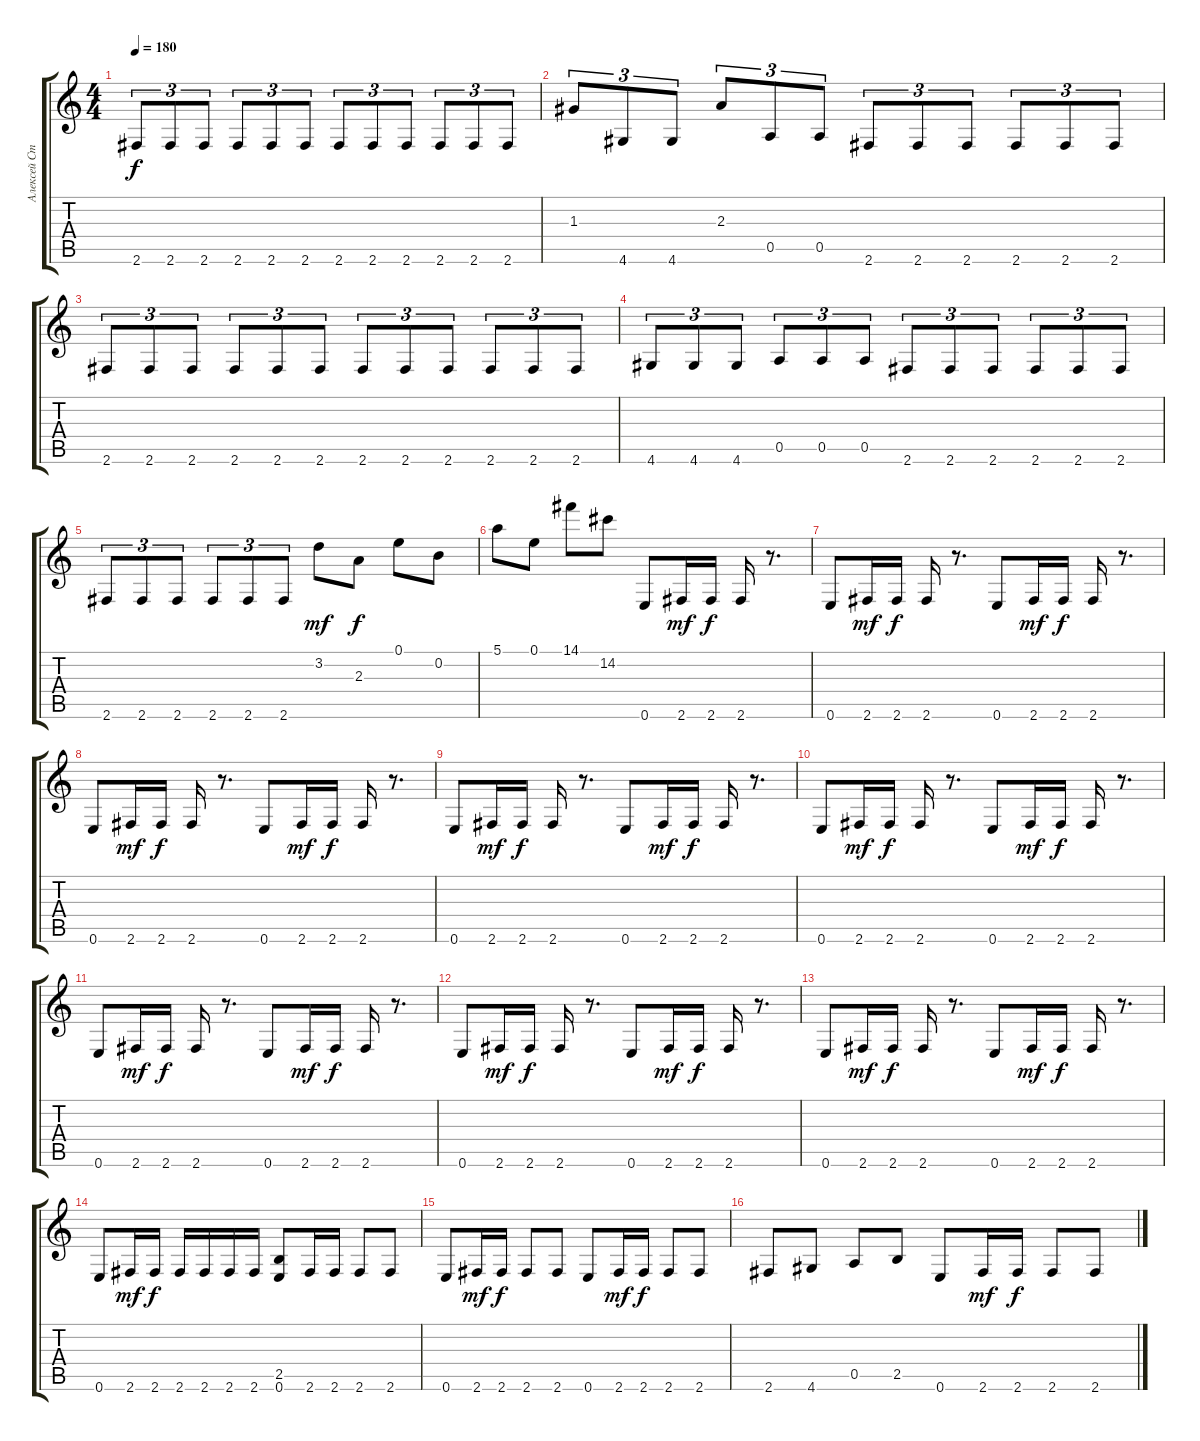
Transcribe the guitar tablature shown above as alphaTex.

\track ("Алексей Страйк" "Алексей Ст") {instrument distortionguitar}
\staff {score tabs}
\tuning (E4 B3 G3 D3 A2 E2) {hide}
\ts (4 4)
\tempo 180
\clef g2
\ks c
2.6.8{tu (3 2) dy f} 2.6.8{tu (3 2)} 2.6.8{tu (3 2)} 2.6.8{tu (3 2)} 2.6.8{tu (3 2)} 2.6.8{tu (3 2)} 2.6.8{tu (3 2)} 2.6.8{tu (3 2)} 2.6.8{tu (3 2)} 2.6.8{tu (3 2)} 2.6.8{tu (3 2)} 2.6.8{tu (3 2)} |
1.3.8{tu (3 2)} 4.6.8{tu (3 2)} 4.6.8{tu (3 2)} 2.3.8{tu (3 2)} 0.5.8{tu (3 2)} 0.5.8{tu (3 2)} 2.6.8{tu (3 2)} 2.6.8{tu (3 2)} 2.6.8{tu (3 2)} 2.6.8{tu (3 2)} 2.6.8{tu (3 2)} 2.6.8{tu (3 2)} |
2.6.8{tu (3 2)} 2.6.8{tu (3 2)} 2.6.8{tu (3 2)} 2.6.8{tu (3 2)} 2.6.8{tu (3 2)} 2.6.8{tu (3 2)} 2.6.8{tu (3 2)} 2.6.8{tu (3 2)} 2.6.8{tu (3 2)} 2.6.8{tu (3 2)} 2.6.8{tu (3 2)} 2.6.8{tu (3 2)} |
4.6.8{tu (3 2)} 4.6.8{tu (3 2)} 4.6.8{tu (3 2)} 0.5.8{tu (3 2)} 0.5.8{tu (3 2)} 0.5.8{tu (3 2)} 2.6.8{tu (3 2)} 2.6.8{tu (3 2)} 2.6.8{tu (3 2)} 2.6.8{tu (3 2)} 2.6.8{tu (3 2)} 2.6.8{tu (3 2)} |
2.6.8{tu (3 2)} 2.6.8{tu (3 2)} 2.6.8{tu (3 2)} 2.6.8{tu (3 2)} 2.6.8{tu (3 2)} 2.6.8{tu (3 2)} 3.2.8{dy mf} 2.3.8{dy f} 0.1.8 0.2.8 |
5.1.8 0.1.8 14.1.8 14.2.8 0.6.8 2.6.16{dy mf} 2.6.16{dy f} 2.6.16 r.8{d} |
0.6.8 2.6.16{dy mf} 2.6.16{dy f} 2.6.16 r.8{d} 0.6.8 2.6.16{dy mf} 2.6.16{dy f} 2.6.16 r.8{d} |
0.6.8 2.6.16{dy mf} 2.6.16{dy f} 2.6.16 r.8{d} 0.6.8 2.6.16{dy mf} 2.6.16{dy f} 2.6.16 r.8{d} |
0.6.8 2.6.16{dy mf} 2.6.16{dy f} 2.6.16 r.8{d} 0.6.8 2.6.16{dy mf} 2.6.16{dy f} 2.6.16 r.8{d} |
0.6.8 2.6.16{dy mf} 2.6.16{dy f} 2.6.16 r.8{d} 0.6.8 2.6.16{dy mf} 2.6.16{dy f} 2.6.16 r.8{d} |
0.6.8 2.6.16{dy mf} 2.6.16{dy f} 2.6.16 r.8{d} 0.6.8 2.6.16{dy mf} 2.6.16{dy f} 2.6.16 r.8{d} |
0.6.8 2.6.16{dy mf} 2.6.16{dy f} 2.6.16 r.8{d} 0.6.8 2.6.16{dy mf} 2.6.16{dy f} 2.6.16 r.8{d} |
0.6.8 2.6.16{dy mf} 2.6.16{dy f} 2.6.16 r.8{d} 0.6.8 2.6.16{dy mf} 2.6.16{dy f} 2.6.16 r.8{d} |
0.6.8 2.6.16{dy mf} 2.6.16{dy f} 2.6.16 2.6.16 2.6.16 2.6.16 (2.5 0.6).8 2.6.16 2.6.16 2.6.8 2.6.8 |
0.6.8 2.6.16{dy mf} 2.6.16{dy f} 2.6.8 2.6.8 0.6.8 2.6.16{dy mf} 2.6.16{dy f} 2.6.8 2.6.8 |
2.6.8 4.6.8 0.5.8 2.5.8 0.6.8 2.6.16{dy mf} 2.6.16{dy f} 2.6.8 2.6.8
